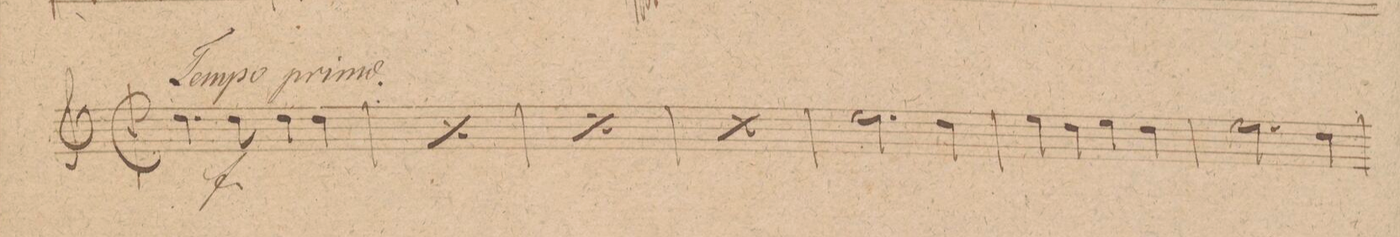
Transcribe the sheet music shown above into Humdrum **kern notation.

**kern	**dynam
*I"Corno. 1mo in D.	*
*clefG2	*
*k[]	*
*met(c|)	*
*M2/2	*
4.dd\	.
8dd\	f
4dd\	.
4dd\	.
=106	=106
*rep	*
4.dd\	.
8dd\	.
4dd\	.
4dd\	.
*Xrep	*
=107	=107
*rep	*
4.dd\	.
8dd\	.
4dd\	.
4dd\	.
*Xrep	*
=108	=108
*rep	*
4.dd\	.
8dd\	.
4dd\	.
4dd\	.
*Xrep	*
=109	=109
2.ee\	.
4dd\	.
=110	=110
4ee\	.
4dd\	.
4ee\	.
4dd\	.
=111	=111
2.ee\	.
4dd\	.
=112	=112
*-	*-
